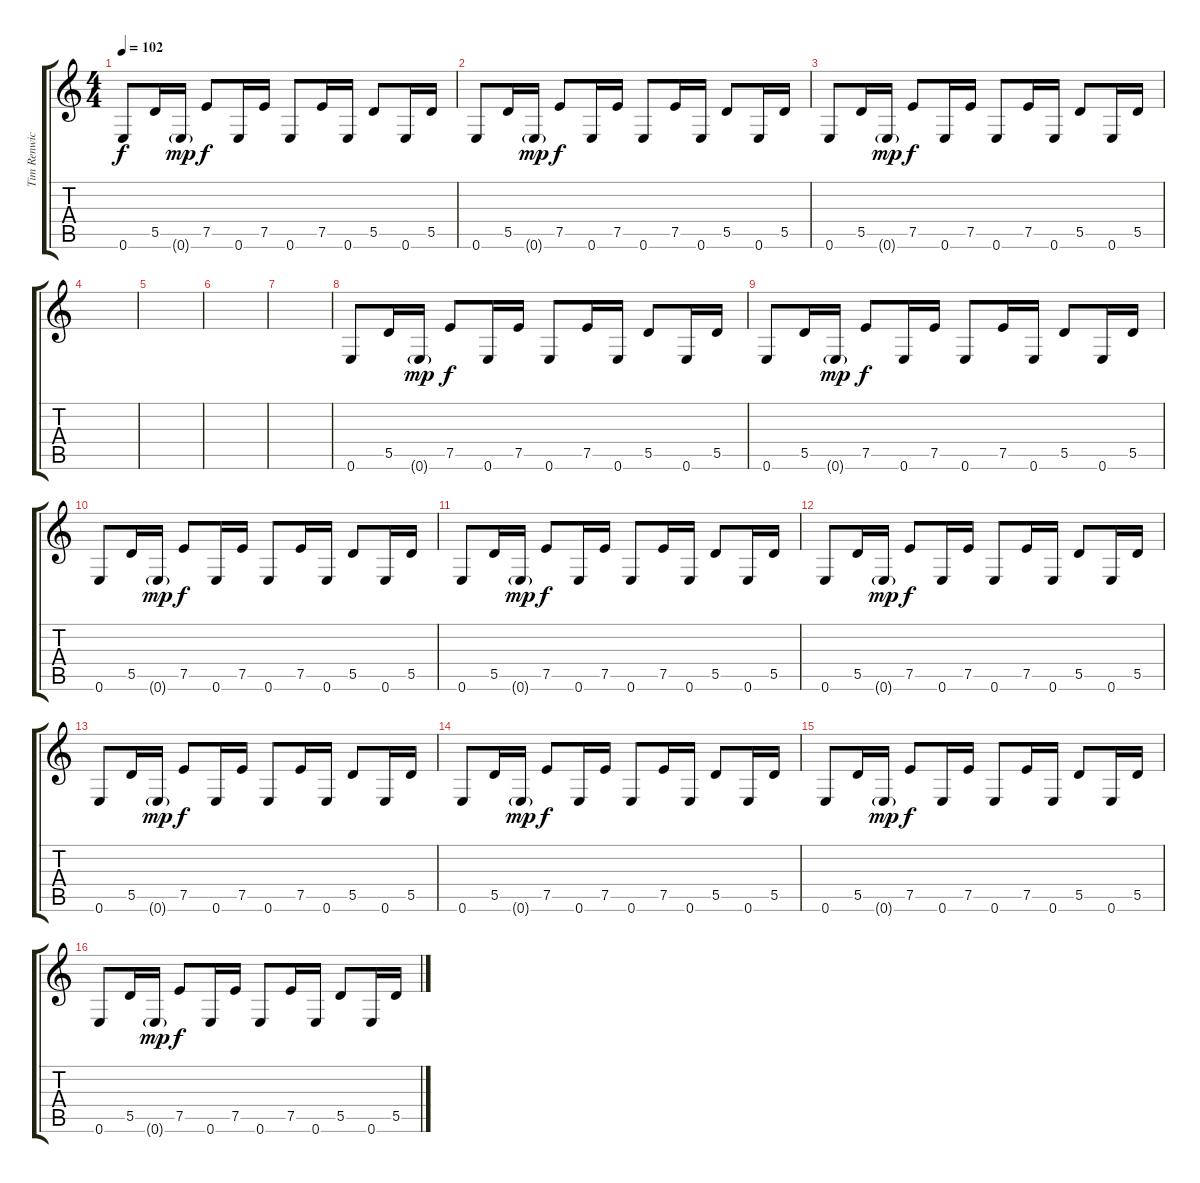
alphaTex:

\track ("Tim Renwick" "Tim Renwic") {instrument electricguitarjazz}
\staff {score tabs}
\tuning (E4 B3 G3 D3 A2 E2) {hide}
\ts (4 4)
\tempo 102
\clef g2
\ks c
0.6.8{dy f} 5.5.16 0.6{g}.16{dy mp} 7.5.8{dy f} 0.6.16 7.5.16 0.6.8 7.5.16 0.6.16 5.5.8 0.6.16 5.5.16 |
0.6.8 5.5.16 0.6{g}.16{dy mp} 7.5.8{dy f} 0.6.16 7.5.16 0.6.8 7.5.16 0.6.16 5.5.8 0.6.16 5.5.16 |
0.6.8 5.5.16 0.6{g}.16{dy mp} 7.5.8{dy f} 0.6.16 7.5.16 0.6.8 7.5.16 0.6.16 5.5.8 0.6.16 5.5.16 |
|
|
|
|
0.6.8 5.5.16 0.6{g}.16{dy mp} 7.5.8{dy f} 0.6.16 7.5.16 0.6.8 7.5.16 0.6.16 5.5.8 0.6.16 5.5.16 |
0.6.8 5.5.16 0.6{g}.16{dy mp} 7.5.8{dy f} 0.6.16 7.5.16 0.6.8 7.5.16 0.6.16 5.5.8 0.6.16 5.5.16 |
0.6.8 5.5.16 0.6{g}.16{dy mp} 7.5.8{dy f} 0.6.16 7.5.16 0.6.8 7.5.16 0.6.16 5.5.8 0.6.16 5.5.16 |
0.6.8 5.5.16 0.6{g}.16{dy mp} 7.5.8{dy f} 0.6.16 7.5.16 0.6.8 7.5.16 0.6.16 5.5.8 0.6.16 5.5.16 |
0.6.8 5.5.16 0.6{g}.16{dy mp} 7.5.8{dy f} 0.6.16 7.5.16 0.6.8 7.5.16 0.6.16 5.5.8 0.6.16 5.5.16 |
0.6.8 5.5.16 0.6{g}.16{dy mp} 7.5.8{dy f} 0.6.16 7.5.16 0.6.8 7.5.16 0.6.16 5.5.8 0.6.16 5.5.16 |
0.6.8 5.5.16 0.6{g}.16{dy mp} 7.5.8{dy f} 0.6.16 7.5.16 0.6.8 7.5.16 0.6.16 5.5.8 0.6.16 5.5.16 |
0.6.8 5.5.16 0.6{g}.16{dy mp} 7.5.8{dy f} 0.6.16 7.5.16 0.6.8 7.5.16 0.6.16 5.5.8 0.6.16 5.5.16 |
0.6.8 5.5.16 0.6{g}.16{dy mp} 7.5.8{dy f} 0.6.16 7.5.16 0.6.8 7.5.16 0.6.16 5.5.8 0.6.16 5.5.16
